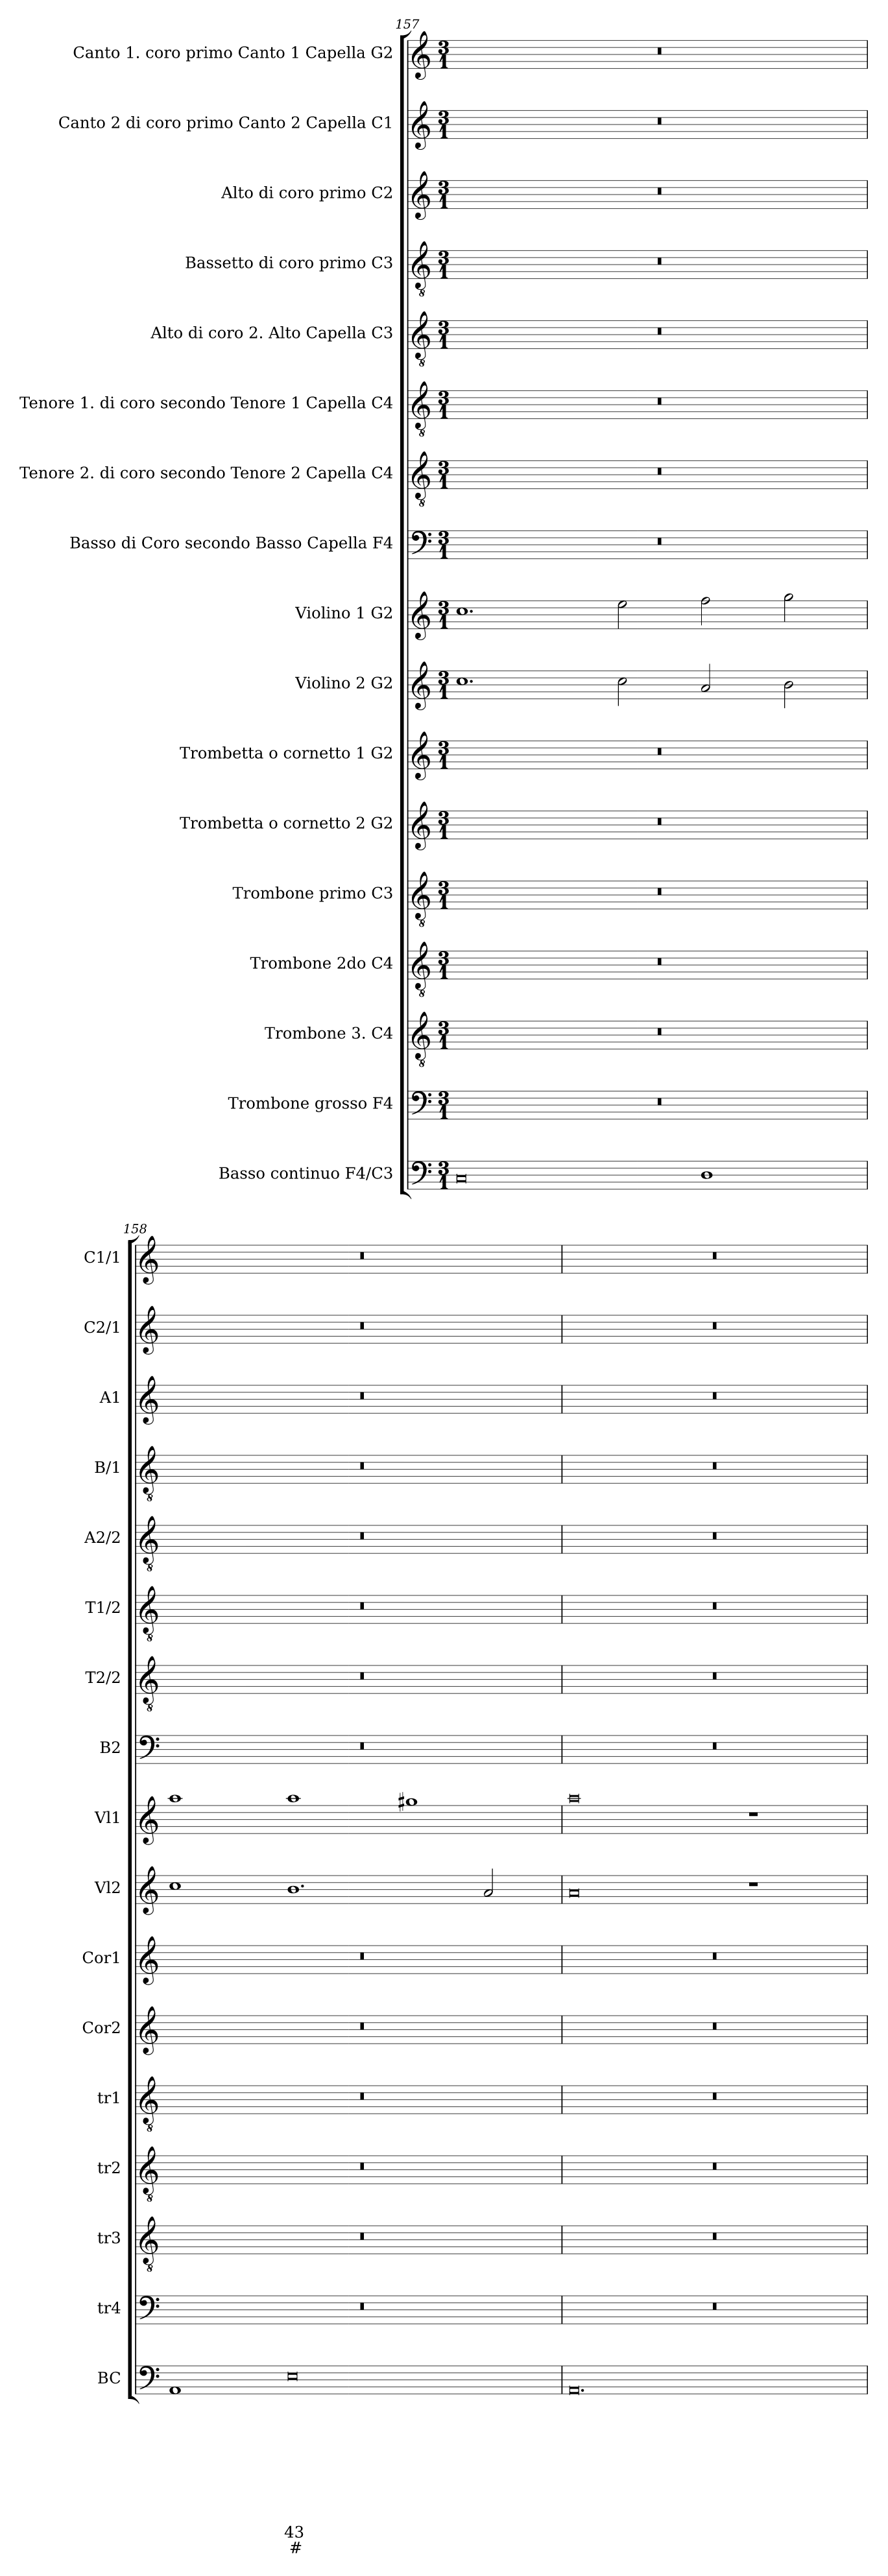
**kern	**text	**text	**text	**text	**text	**text	**text	**text	**text	**text	**kern	**kern	**kern	**kern	**kern	**kern	**kern	**kern	**kern	**kern	**kern	**kern	**kern	**kern	**kern	**kern
*part17	*part17	*part17	*part17	*part17	*part17	*part17	*part17	*part17	*part17	*part17	*part16	*part15	*part14	*part13	*part12	*part11	*part10	*part9	*part8	*part7	*part6	*part5	*part4	*part3	*part2	*part1
*staff17	*staff17	*staff17	*staff17	*staff17	*staff17	*staff17	*staff17	*staff17	*staff17	*staff17	*staff16	*staff15	*staff14	*staff13	*staff12	*staff11	*staff10	*staff9	*staff8	*staff7	*staff6	*staff5	*staff4	*staff3	*staff2	*staff1
*I"Basso continuo F4/C3	*	*	*	*	*	*	*	*	*	*	*I"Trombone grosso F4	*I"Trombone 3. C4	*I"Trombone 2do C4	*I"Trombone primo C3	*I"Trombetta o cornetto 2 G2	*I"Trombetta o cornetto 1 G2	*I"Violino 2 G2	*I"Violino 1 G2	*I"Basso di Coro secondo Basso Capella F4	*I"Tenore 2.  di coro secondo Tenore 2 Capella C4	*I"Tenore 1. di coro secondo Tenore 1 Capella C4	*I"Alto di coro 2. Alto Capella C3	*I"Bassetto di coro primo C3	*I"Alto di coro primo C2	*I"Canto 2 di coro primo Canto 2 Capella C1	*I"Canto 1. coro primo Canto 1 Capella G2
*I'BC	*	*	*	*	*	*	*	*	*	*	*I'tr4	*I'tr3	*I'tr2	*I'tr1	*I'Cor2	*I'Cor1	*I'Vl2	*I'Vl1	*I'B2	*I'T2/2	*I'T1/2	*I'A2/2	*I'B/1	*I'A1	*I'C2/1	*I'C1/1
!!LO:PB:g=z
*clefF4	*	*	*	*	*	*	*	*	*	*	*clefF4	*clefGv2	*clefGv2	*clefGv2	*clefG2	*clefG2	*clefG2	*clefG2	*clefF4	*clefGv2	*clefGv2	*clefGv2	*clefGv2	*clefG2	*clefG2	*clefG2
*k[]	*	*	*	*	*	*	*	*	*	*	*k[]	*k[]	*k[]	*k[]	*k[]	*k[]	*k[]	*k[]	*k[]	*k[]	*k[]	*k[]	*k[]	*k[]	*k[]	*k[]
*C:	*	*	*	*	*	*	*	*	*	*	*C:	*C:	*C:	*C:	*C:	*C:	*C:	*C:	*C:	*C:	*C:	*C:	*C:	*C:	*C:	*C:
*M3/1	*	*	*	*	*	*	*	*	*	*	*M3/1	*M3/1	*M3/1	*M3/1	*M3/1	*M3/1	*M3/1	*M3/1	*M3/1	*M3/1	*M3/1	*M3/1	*M3/1	*M3/1	*M3/1	*M3/1
=157	=157	=157	=157	=157	=157	=157	=157	=157	=157	=157	=157	=157	=157	=157	=157	=157	=157	=157	=157	=157	=157	=157	=157	=157	=157	=157
0C	.	.	.	.	.	.	.	.	.	.	0.r	0.r	0.r	0.r	0.r	0.r	1.cc	1.cc	0.r	0.r	0.r	0.r	0.r	0.r	0.r	0.r
.	.	.	.	.	.	.	.	.	.	.	.	.	.	.	.	.	2cc\	2ee\	.	.	.	.	.	.	.	.
1D	.	.	.	.	.	.	.	.	.	.	.	.	.	.	.	.	2a/	2ff\	.	.	.	.	.	.	.	.
.	.	.	.	.	.	.	.	.	.	.	.	.	.	.	.	.	2b\	2gg\	.	.	.	.	.	.	.	.
=158	=158	=158	=158	=158	=158	=158	=158	=158	=158	=158	=158	=158	=158	=158	=158	=158	=158	=158	=158	=158	=158	=158	=158	=158	=158	=158
1AA	.	.	.	.	.	.	.	.	.	.	0.r	0.r	0.r	0.r	0.r	0.r	1cc	1aa	0.r	0.r	0.r	0.r	0.r	0.r	0.r	0.r
!	!	!	!	!	!	!	!	!	!LO:LY:b	!LO:LY:b	!	!	!	!	!	!	!	!	!	!	!	!	!	!	!	!
0E	.	.	.	.	.	.	.	.	43	#	.	.	.	.	.	.	1.b	1aa	.	.	.	.	.	.	.	.
.	.	.	.	.	.	.	.	.	.	.	.	.	.	.	.	.	.	1gg#X	.	.	.	.	.	.	.	.
.	.	.	.	.	.	.	.	.	.	.	.	.	.	.	.	.	2a/	.	.	.	.	.	.	.	.	.
=159	=159	=159	=159	=159	=159	=159	=159	=159	=159	=159	=159	=159	=159	=159	=159	=159	=159	=159	=159	=159	=159	=159	=159	=159	=159	=159
0.AA	.	.	.	.	.	.	.	.	.	.	0.r	0.r	0.r	0.r	0.r	0.r	0a	0aa	0.r	0.r	0.r	0.r	0.r	0.r	0.r	0.r
.	.	.	.	.	.	.	.	.	.	.	.	.	.	.	.	.	1r	1r	.	.	.	.	.	.	.	.
=	=	=	=	=	=	=	=	=	=	=	=	=	=	=	=	=	=	=	=	=	=	=	=	=	=	=
*-	*-	*-	*-	*-	*-	*-	*-	*-	*-	*-	*-	*-	*-	*-	*-	*-	*-	*-	*-	*-	*-	*-	*-	*-	*-	*-
